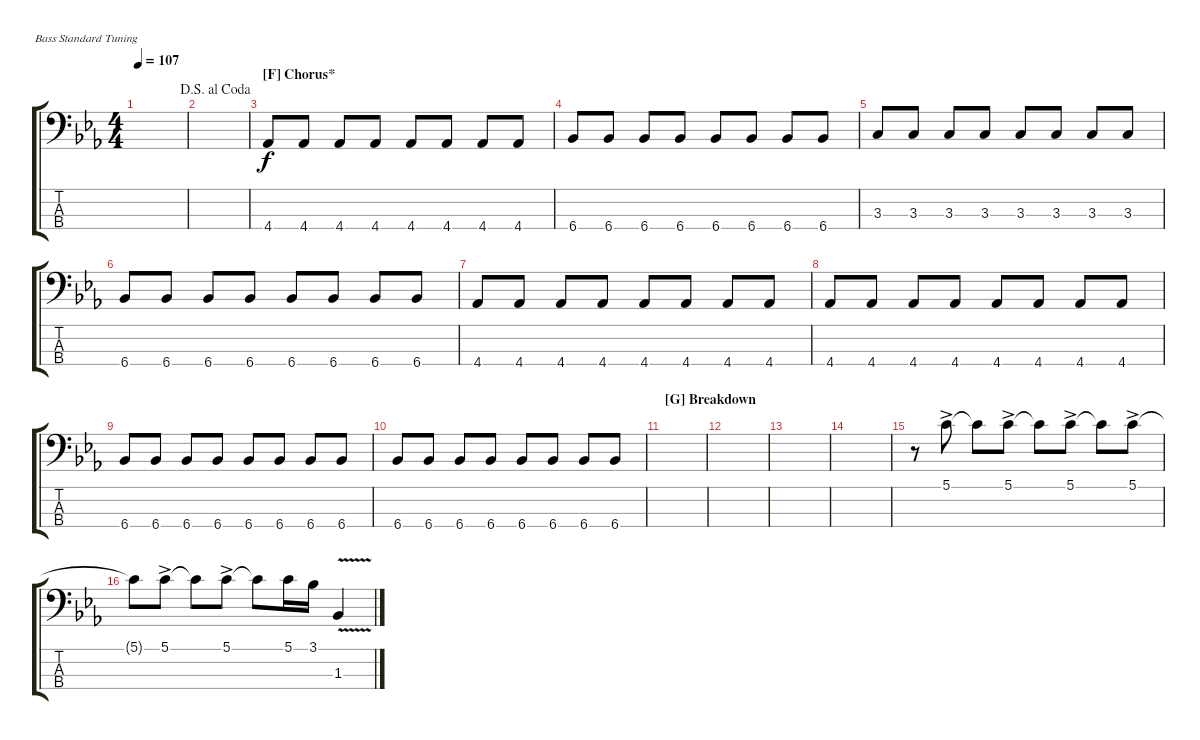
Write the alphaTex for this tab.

\defaultSystemsLayout 4
\bracketExtendMode groupsimilarinstruments
\singleTrackTrackNamePolicy hidden
\firstSystemTrackNameOrientation horizontal
\otherSystemsTrackNameOrientation horizontal
\chordDiagramsInScore
\track ("Bass" "Bass") {instrument electricbassfinger}
\staff {score tabs}
\tuning (G2 D2 A1 E1)
\ts (4 4)
\tempo 107
\clef f4
\ks cminor
|
\jump dalsegnoalcoda
|
\section ("F" "Chorus*")
4.4.8 4.4.8 4.4.8 4.4.8 4.4.8 4.4.8 4.4.8 4.4.8 |
6.4.8 6.4.8 6.4.8 6.4.8 6.4.8 6.4.8 6.4.8 6.4.8 |
3.3.8 3.3.8 3.3.8 3.3.8 3.3.8 3.3.8 3.3.8 3.3.8 |
6.4.8 6.4.8 6.4.8 6.4.8 6.4.8 6.4.8 6.4.8 6.4.8 |
4.4.8 4.4.8 4.4.8 4.4.8 4.4.8 4.4.8 4.4.8 4.4.8 |
4.4.8 4.4.8 4.4.8 4.4.8 4.4.8 4.4.8 4.4.8 4.4.8 |
6.4.8 6.4.8 6.4.8 6.4.8 6.4.8 6.4.8 6.4.8 6.4.8 |
6.4.8 6.4.8 6.4.8 6.4.8 6.4.8 6.4.8 6.4.8 6.4.8 |
\section ("G" "Breakdown")
|
|
|
|
r.8 5.1{ac}.8 5.1{t}.8 5.1{ac}.8 5.1{t}.8 5.1{ac}.8 5.1{t}.8 5.1{ac}.8 |
5.1{t}.8 5.1{ac}.8 5.1{t}.8 5.1{ac}.8 5.1{t}.8 5.1.16 3.1.16 1.3{v}.4
